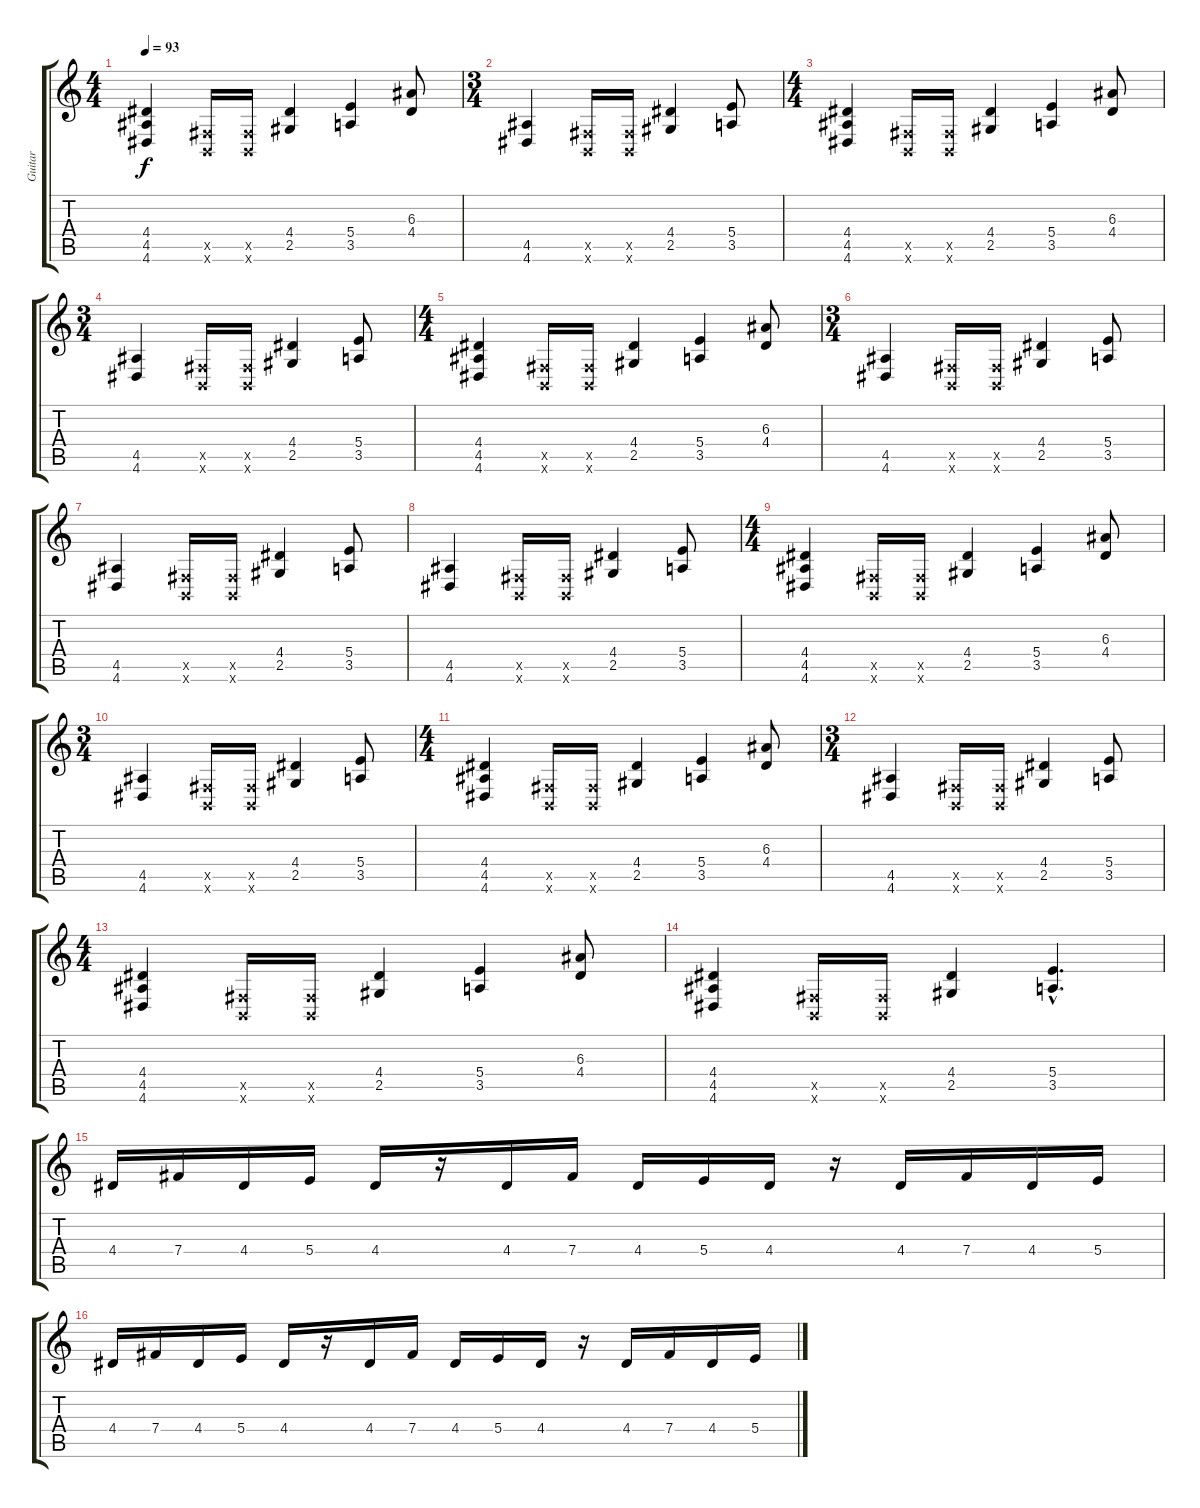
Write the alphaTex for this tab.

\track ("Guitar" "Guitar") {instrument overdrivenguitar}
\staff {score tabs}
\tuning (Db4 Ab3 E3 B2 Gb2 B1) {hide}
\ts (4 4)
\tempo 93
\clef g2
\ks c
(4.4 4.5 4.6).4{dy f} (0.5{x} 0.6{x}).16 (0.5{x} 0.6{x}).16 (4.4 2.5).4 (5.4 3.5).4 (6.3 4.4).8 |
\ts (3 4)
(4.5 4.6).4 (0.5{x} 0.6{x}).16 (0.5{x} 0.6{x}).16 (4.4 2.5).4 (5.4 3.5).8 |
\ts (4 4)
(4.4 4.5 4.6).4 (0.5{x} 0.6{x}).16 (0.5{x} 0.6{x}).16 (4.4 2.5).4 (5.4 3.5).4 (6.3 4.4).8 |
\ts (3 4)
(4.5 4.6).4 (0.5{x} 0.6{x}).16 (0.5{x} 0.6{x}).16 (4.4 2.5).4 (5.4 3.5).8 |
\ts (4 4)
(4.4 4.5 4.6).4 (0.5{x} 0.6{x}).16 (0.5{x} 0.6{x}).16 (4.4 2.5).4 (5.4 3.5).4 (6.3 4.4).8 |
\ts (3 4)
(4.5 4.6).4 (0.5{x} 0.6{x}).16 (0.5{x} 0.6{x}).16 (4.4 2.5).4 (5.4 3.5).8 |
(4.5 4.6).4 (0.5{x} 0.6{x}).16 (0.5{x} 0.6{x}).16 (4.4 2.5).4 (5.4 3.5).8 |
(4.5 4.6).4 (0.5{x} 0.6{x}).16 (0.5{x} 0.6{x}).16 (4.4 2.5).4 (5.4 3.5).8 |
\ts (4 4)
(4.4 4.5 4.6).4 (0.5{x} 0.6{x}).16 (0.5{x} 0.6{x}).16 (4.4 2.5).4 (5.4 3.5).4 (6.3 4.4).8 |
\ts (3 4)
(4.5 4.6).4 (0.5{x} 0.6{x}).16 (0.5{x} 0.6{x}).16 (4.4 2.5).4 (5.4 3.5).8 |
\ts (4 4)
(4.4 4.5 4.6).4 (0.5{x} 0.6{x}).16 (0.5{x} 0.6{x}).16 (4.4 2.5).4 (5.4 3.5).4 (6.3 4.4).8 |
\ts (3 4)
(4.5 4.6).4 (0.5{x} 0.6{x}).16 (0.5{x} 0.6{x}).16 (4.4 2.5).4 (5.4 3.5).8 |
\ts (4 4)
(4.4 4.5 4.6).4 (0.5{x} 0.6{x}).16 (0.5{x} 0.6{x}).16 (4.4 2.5).4 (5.4 3.5).4 (6.3 4.4).8 |
(4.4 4.5 4.6).4 (0.5{x} 0.6{x}).16 (0.5{x} 0.6{x}).16 (4.4 2.5).4 (5.4{hac} 3.5{hac}).4{d} |
4.4.16 7.4.16 4.4.16 5.4.16 4.4.16 r.16 4.4.16 7.4.16 4.4.16 5.4.16 4.4.16 r.16 4.4.16 7.4.16 4.4.16 5.4.16 |
4.4.16 7.4.16 4.4.16 5.4.16 4.4.16 r.16 4.4.16 7.4.16 4.4.16 5.4.16 4.4.16 r.16 4.4.16 7.4.16 4.4.16 5.4.16
